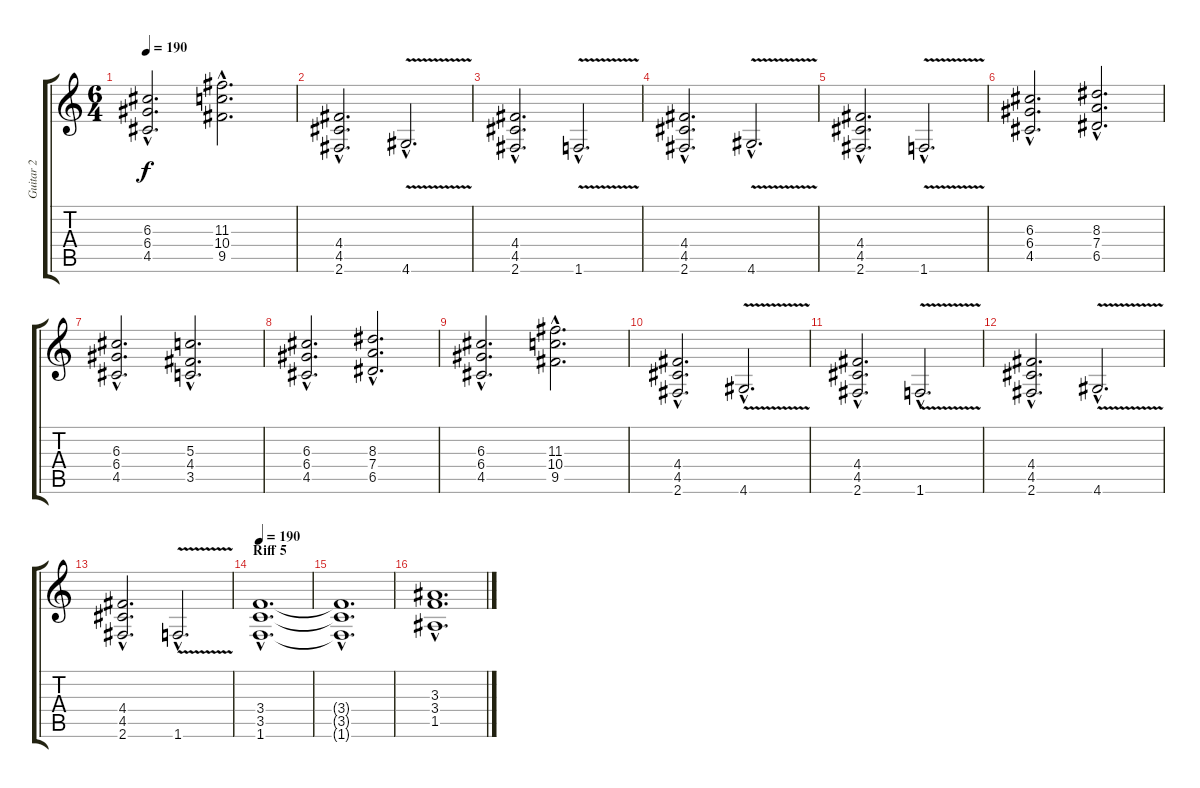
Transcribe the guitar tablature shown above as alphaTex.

\track ("Guitar 2" "Guitar 2") {instrument overdrivenguitar}
\staff {score tabs}
\tuning (E4 B3 G3 D3 A2 E2) {hide}
\ts (6 4)
\tempo 190
\clef g2
\ks c
(6.3{hac} 6.4{hac} 4.5{hac}).2{d dy f} (11.3{hac} 10.4{hac} 9.5{hac}).2{d} |
(4.4{hac} 4.5{hac} 2.6{hac}).2{d} 4.6{v hac}.2{d} |
(4.4{hac} 4.5{hac} 2.6{hac}).2{d} 1.6{v hac}.2{d} |
(4.4{hac} 4.5{hac} 2.6{hac}).2{d} 4.6{v hac}.2{d} |
(4.4{hac} 4.5{hac} 2.6{hac}).2{d} 1.6{v hac}.2{d} |
(6.3{hac} 6.4{hac} 4.5{hac}).2{d} (8.3{hac} 7.4{hac} 6.5{hac}).2{d} |
(6.3{hac} 6.4{hac} 4.5{hac}).2{d} (5.3{hac} 4.4{hac} 3.5{hac}).2{d} |
(6.3{hac} 6.4{hac} 4.5{hac}).2{d} (8.3{hac} 7.4{hac} 6.5{hac}).2{d} |
(6.3{hac} 6.4{hac} 4.5{hac}).2{d} (11.3{hac} 10.4{hac} 9.5{hac}).2{d} |
(4.4{hac} 4.5{hac} 2.6{hac}).2{d} 4.6{v hac}.2{d} |
(4.4{hac} 4.5{hac} 2.6{hac}).2{d} 1.6{v hac}.2{d} |
(4.4{hac} 4.5{hac} 2.6{hac}).2{d} 4.6{v hac}.2{d} |
(4.4{hac} 4.5{hac} 2.6{hac}).2{d} 1.6{v hac}.2{d} |
\section ("" "Riff 5")
\tempo 190
(3.4{hac} 3.5{hac} 1.6{hac}).1{d} |
(3.4{hac t} 3.5{hac t} 1.6{hac t}).1{d} |
(3.3{hac} 3.4{hac} 1.5{hac}).1{d}
